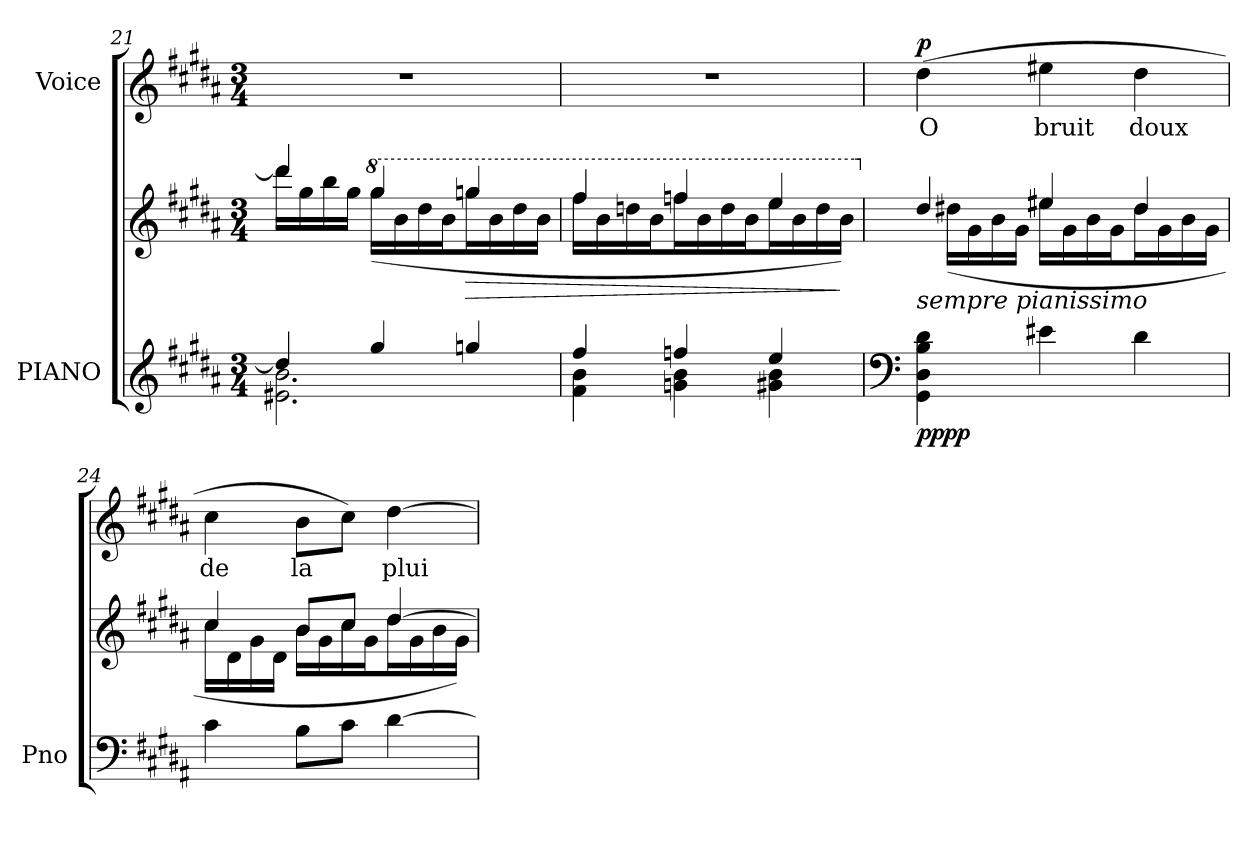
**kern	**kern	**dynam	**kern	**text	**dynam
*part2	*part2	*part2	*part1	*part1	*part1
*staff3	*staff2	*staff2/3	*staff1	*staff1	*staff1
*I"PIANO	*	*	*I"Voice	*	*
*I'Pno	*	*	*	*	*
!!LO:LB:g=z
*clefG2	*clefG2	*	*clefG2	*	*
*k[f#c#g#d#a#]	*k[f#c#g#d#a#]	*	*k[f#c#g#d#a#]	*	*
*M3/4	*M3/4	*	*M3/4	*	*
=21	=21	=21	=21	=21	=21
*^	*^	*	*	*	*
4dd#/]	2.e#X\ 2.b\	4ddd#/]	16ddd#\LL	.	2.r	.	.
.	.	.	16gg#\	.	.	.	.
.	.	.	16bb\	.	.	.	.
.	.	.	16gg#\JJ	.	.	.	.
*	*	*8va	*	*	*	*	*
4gg#/	.	4ggg#/	(16ggg#\LL	.	.	.	.
.	.	.	16bb\	.	.	.	.
.	.	.	16ddd#\	.	.	.	.
.	.	.	16bb\J	.	.	.	.
!	!	!	!	!LO:HP:b	!	!	!
4ggn/	.	4gggn/	16ggg\L	>	.	.	.
.	.	.	16bb\	.	.	.	.
.	.	.	16ddd#\	.	.	.	.
.	.	.	16bb\JJ	.	.	.	.
!!LO:LB:g=z
=22	=22	=22	=22	=22	=22	=22	=22
4f#\ 4b\	4ff#/	4fff#/	16fff#\LL	.	2.r	.	.
.	.	.	16bb\	.	.	.	.
.	.	.	16dddn\	.	.	.	.
.	.	.	16bb\J	.	.	.	.
4gn\ 4b\	4ffn/	4fffn/	16fff\L	.	.	.	.
.	.	.	16bb\	.	.	.	.
.	.	.	16ddd\	.	.	.	.
.	.	.	16bb\J	.	.	.	.
4g#X\ 4b\	4ee/	4eee/	16eee\L	.	.	.	.
.	.	.	16bb\	.	.	.	.
.	.	.	16ddd\	.	.	.	.
.	.	.	16bb\JJ)	]	.	.	.
*v	*v	*	*	*	*	*	*
=23	=23	=23	=23	=23	=23	=23
*clefF4	*	*	*	*	*	*
*	*X8va	*	*	*	*	*
!	!LO:TX:b:i:t=sempre pianissimo	!	!	!	!	!
!	!	!	!LO:DY:b=2	!	!LO:LY:b	!
!	!	!	!LO:DY:n=1:b	!	!	!LO:DY:b
4GG#\ 4D#\ 4B\ 4d#\	4dd#/	(16dd#X\LL	pp pp	(4dd#\	O	p
.	.	16g#\	.	.	.	.
.	.	16b\	.	.	.	.
.	.	16g#\JJ	.	.	.	.
!	!	!	!	!	!LO:LY:b	!
4e#X\	4ee#X/	16ee#\LL	.	4ee#X\	bruit	.
.	.	16g#\	.	.	.	.
.	.	16b\	.	.	.	.
.	.	16g#\J	.	.	.	.
!	!	!	!	!	!LO:LY:b	!
4d#\	4dd#/	16dd#\L	.	4dd#\	doux	.
.	.	16g#\	.	.	.	.
.	.	16b\	.	.	.	.
.	.	16g#\JJ	.	.	.	.
!!LO:PB:g=z
=24	=24	=24	=24	=24	=24	=24
!	!	!	!	!	!LO:LY:b	!
4c#\	4cc#/	16cc#\LL	.	4cc#\	de	.
.	.	16d#\	.	.	.	.
.	.	16g#\	.	.	.	.
.	.	16d#\JJ	.	.	.	.
!	!	!	!	!	!LO:LY:b	!
8B\L	8b/L	16b\LL	.	8b\L	la	.
.	.	16g#\	.	.	.	.
8c#\J	8cc#/J	16cc#\	.	8cc#\J)	.	.
.	.	16g#\J	.	.	.	.
!	!	!	!	!	!LO:LY:b	!
[4d#\	[4dd#/	16dd#\L	.	[4dd#\	plui-	.
.	.	16g#\	.	.	.	.
.	.	16b\	.	.	.	.
.	.	16g#\JJ)	.	.	.	.
*	*v	*v	*	*	*	*
=	=	=	=	=	=
*-	*-	*-	*-	*-	*-
